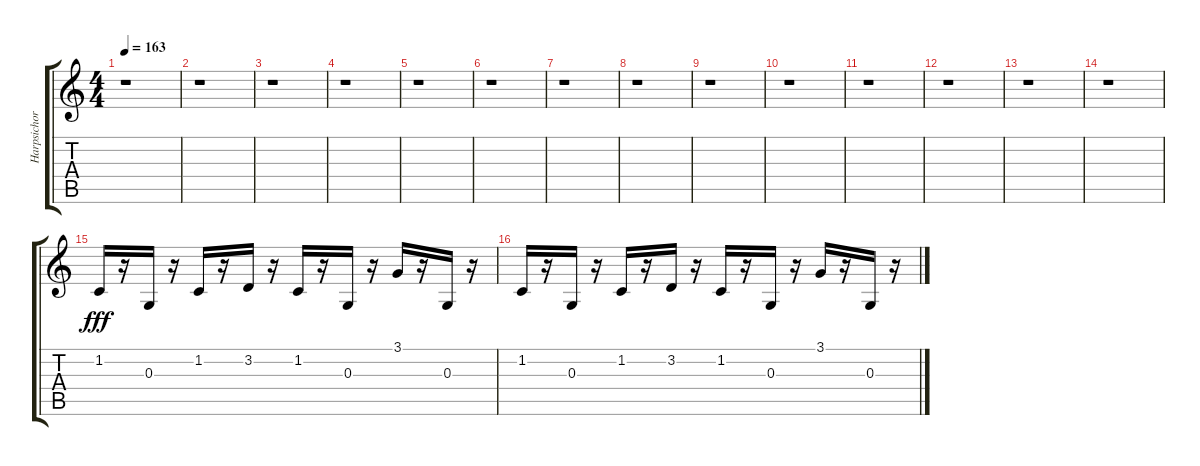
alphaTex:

\track ("Harpsichord" "Harpsichor") {instrument harpsichord}
\staff {score tabs}
\tuning (E4 B3 G3 D3 A2 E2) {hide}
\ts (4 4)
\tempo 163
\clef g2
\ks c
r.1{dy fff} |
r.1 |
r.1 |
r.1 |
r.1 |
r.1 |
r.1 |
r.1 |
r.1 |
r.1 |
r.1 |
r.1 |
r.1 |
r.1 |
1.2.16 r.16 0.3.16 r.16 1.2.16 r.16 3.2.16 r.16 1.2.16 r.16 0.3.16 r.16 3.1.16 r.16 0.3.16 r.16 |
1.2.16 r.16 0.3.16 r.16 1.2.16 r.16 3.2.16 r.16 1.2.16 r.16 0.3.16 r.16 3.1.16 r.16 0.3.16 r.16
